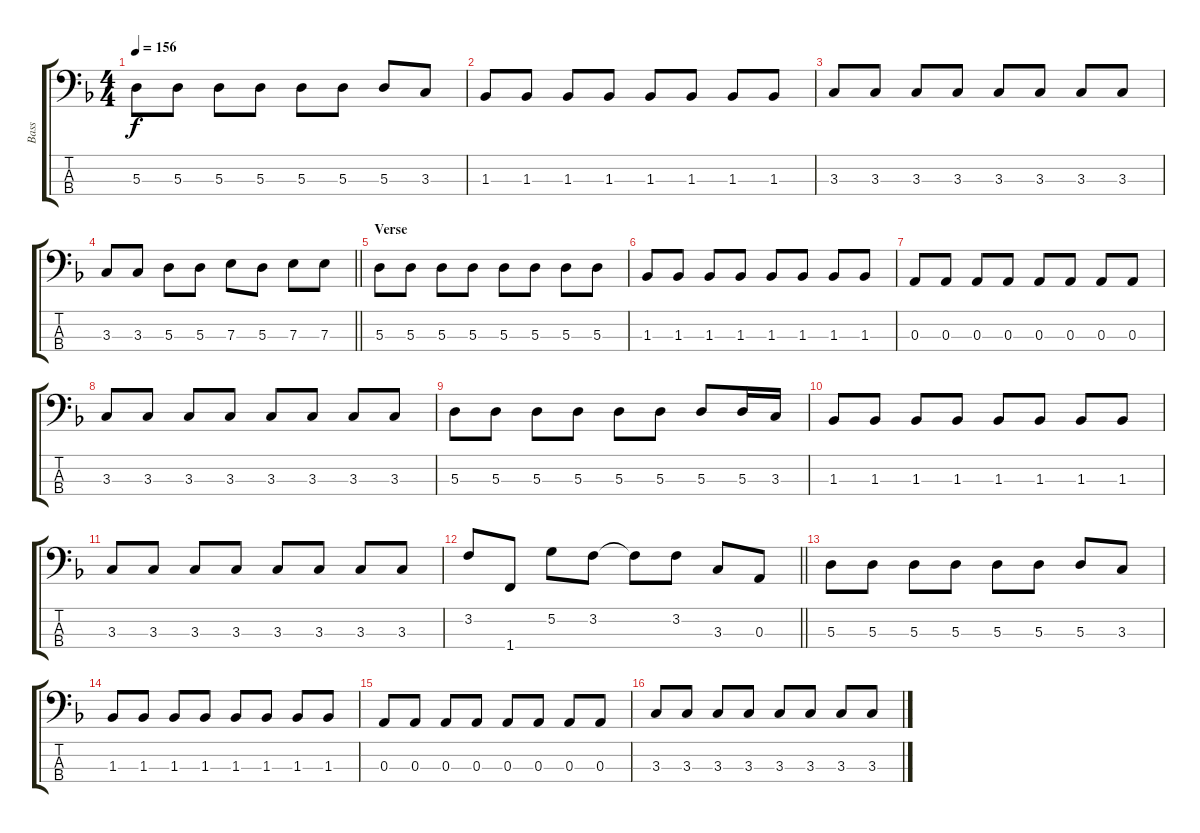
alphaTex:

\track ("Bass" "Bass") {instrument electricbassfinger}
\staff {score tabs}
\tuning (G2 D2 A1 E1) {hide}
\ts (4 4)
\tempo 156
\clef f4
\ks f
5.3.8{dy f} 5.3.8 5.3.8 5.3.8 5.3.8 5.3.8 5.3.8 3.3.8 |
1.3.8 1.3.8 1.3.8 1.3.8 1.3.8 1.3.8 1.3.8 1.3.8 |
3.3.8 3.3.8 3.3.8 3.3.8 3.3.8 3.3.8 3.3.8 3.3.8 |
\barLineRight lightlight
3.3.8 3.3.8 5.3.8 5.3.8 7.3.8 5.3.8 7.3.8 7.3.8 |
\section ("" "Verse")
5.3.8 5.3.8 5.3.8 5.3.8 5.3.8 5.3.8 5.3.8 5.3.8 |
1.3.8 1.3.8 1.3.8 1.3.8 1.3.8 1.3.8 1.3.8 1.3.8 |
0.3.8 0.3.8 0.3.8 0.3.8 0.3.8 0.3.8 0.3.8 0.3.8 |
3.3.8 3.3.8 3.3.8 3.3.8 3.3.8 3.3.8 3.3.8 3.3.8 |
5.3.8 5.3.8 5.3.8 5.3.8 5.3.8 5.3.8 5.3.8 5.3.16 3.3.16 |
1.3.8 1.3.8 1.3.8 1.3.8 1.3.8 1.3.8 1.3.8 1.3.8 |
3.3.8 3.3.8 3.3.8 3.3.8 3.3.8 3.3.8 3.3.8 3.3.8 |
\barLineRight lightlight
3.2.8 1.4.8 5.2.8 3.2.8 3.2{t}.8 3.2.8 3.3.8 0.3.8 |
\section ("" " ")
5.3.8 5.3.8 5.3.8 5.3.8 5.3.8 5.3.8 5.3.8 3.3.8 |
1.3.8 1.3.8 1.3.8 1.3.8 1.3.8 1.3.8 1.3.8 1.3.8 |
0.3.8 0.3.8 0.3.8 0.3.8 0.3.8 0.3.8 0.3.8 0.3.8 |
3.3.8 3.3.8 3.3.8 3.3.8 3.3.8 3.3.8 3.3.8 3.3.8
